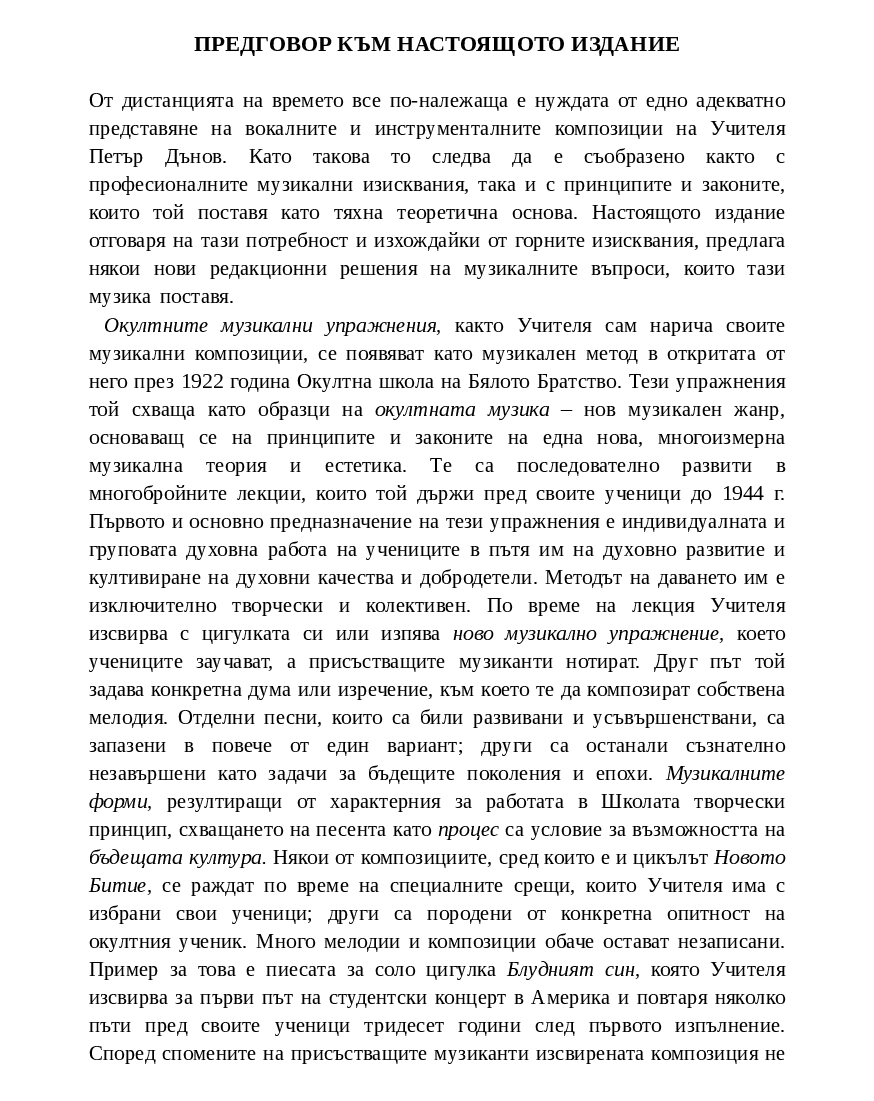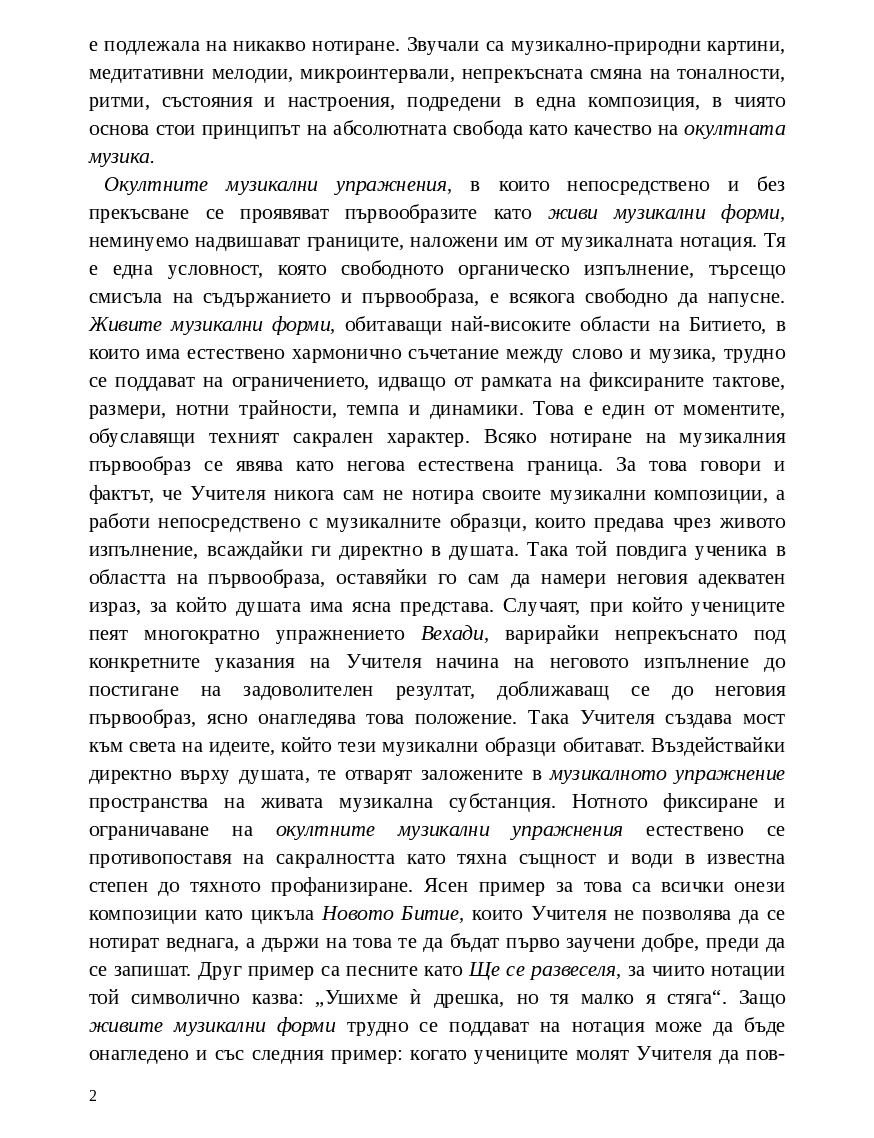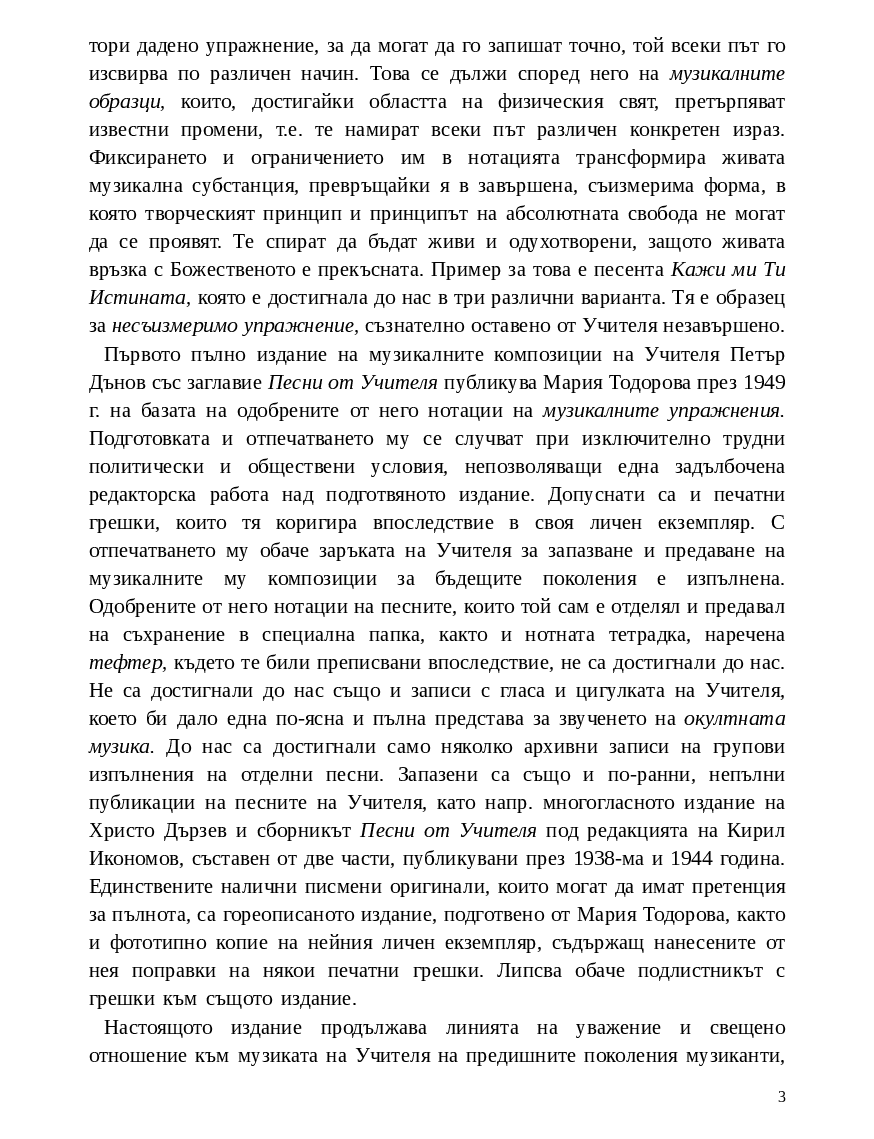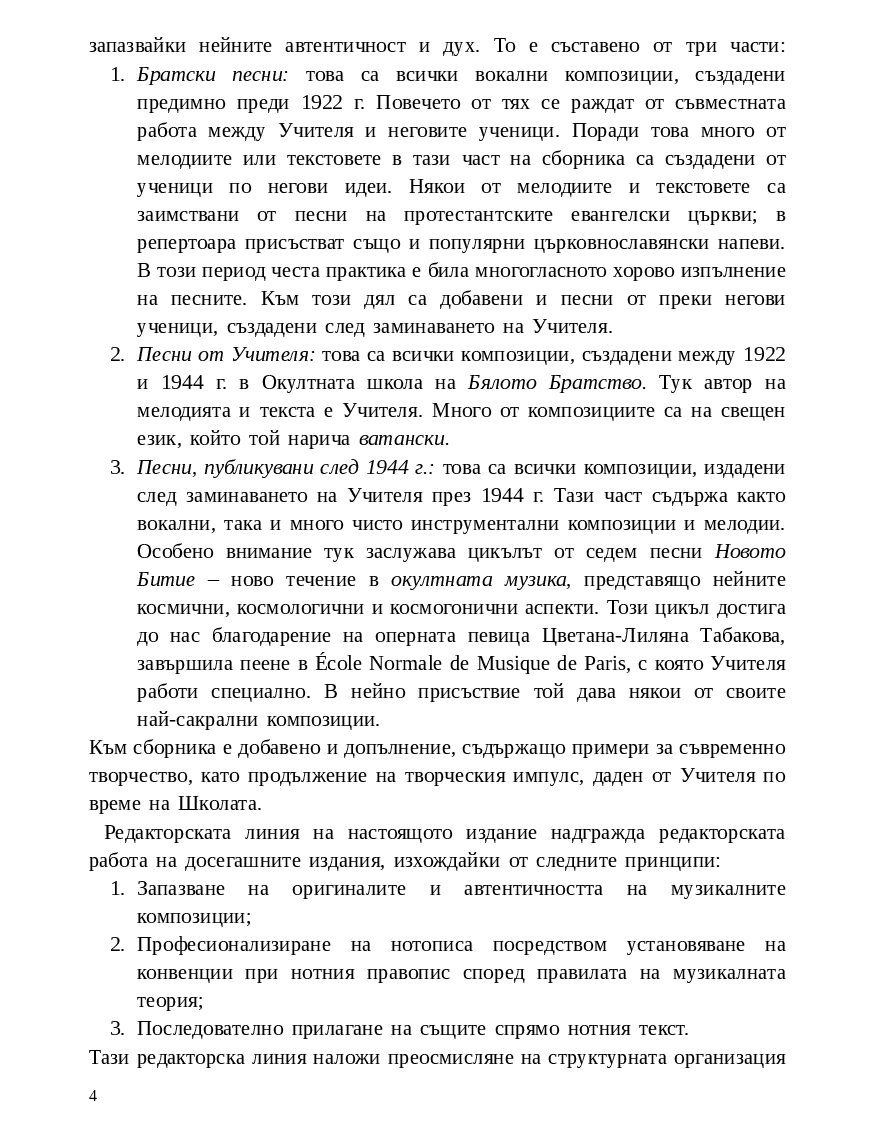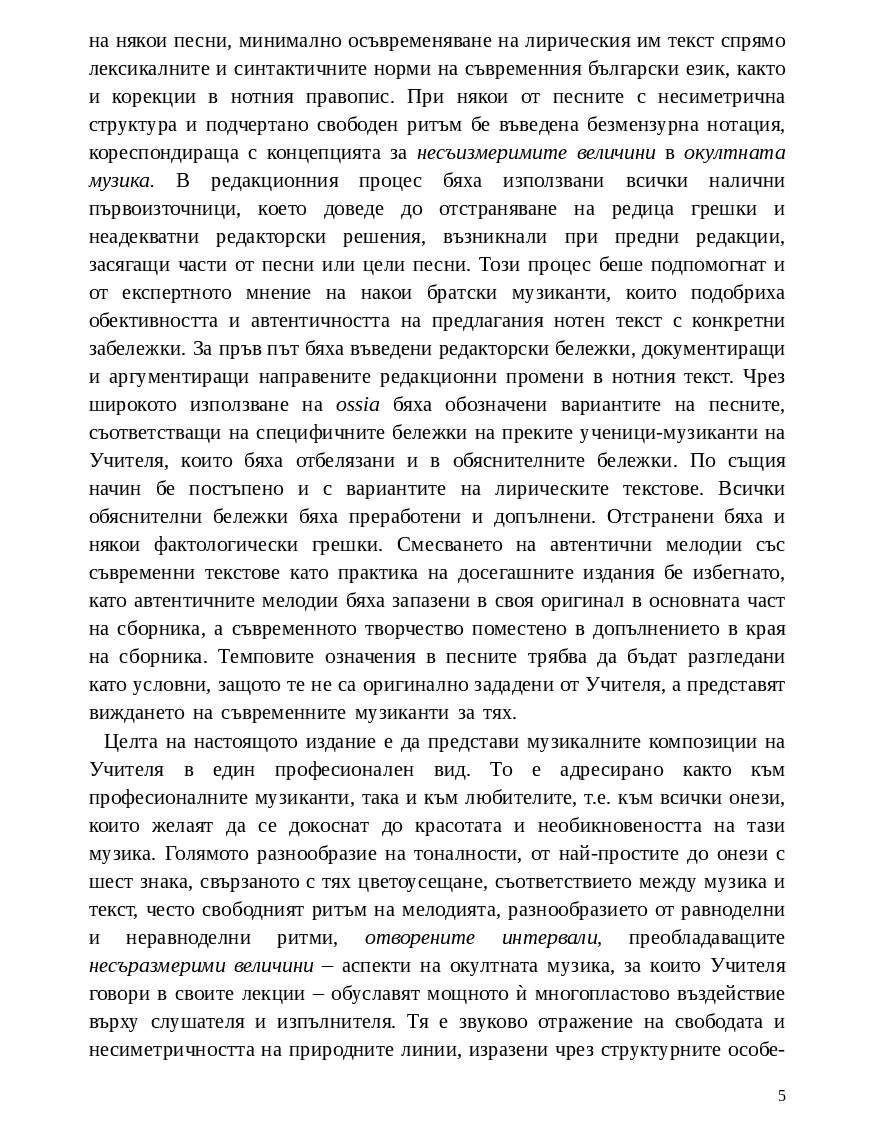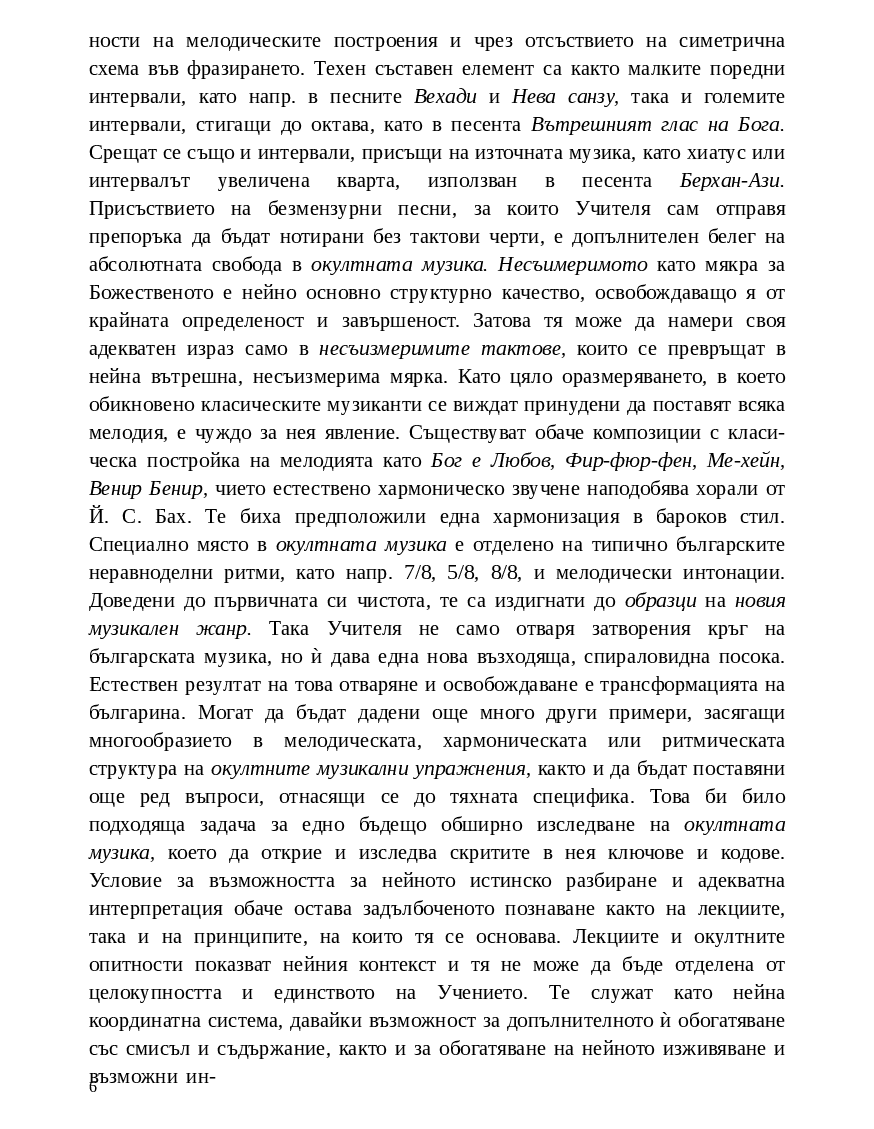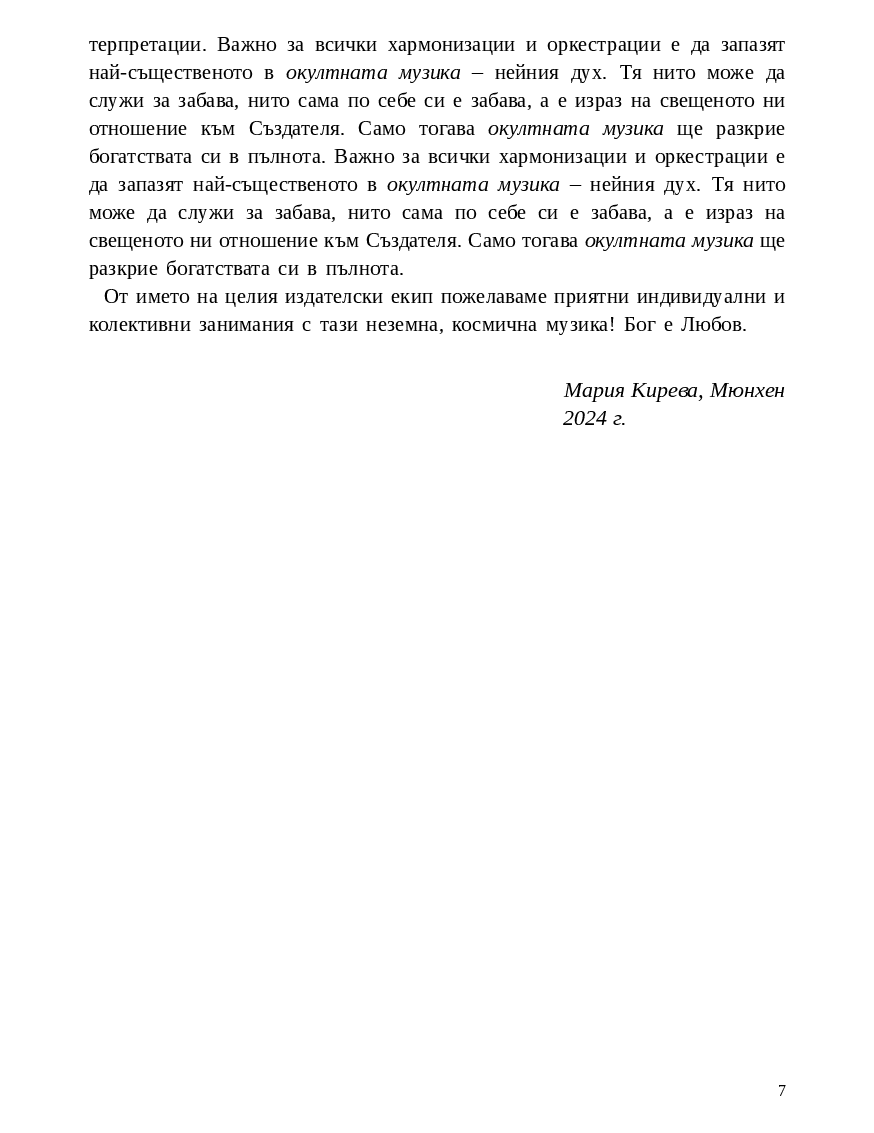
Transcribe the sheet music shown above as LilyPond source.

\version "2.24.3"

% include paper part and global functions
\include "include/globals.ily"

\bookpart {
  \paper {
    print-all-headers = ##f
    print-page-number = ##t
    print-first-page-number = ##f

    % put page numbers on the bottom
    oddHeaderMarkup = \markup ""
    evenHeaderMarkup = \markup ""
    oddFooterMarkup = \markup
    \fill-line {
      ""
      \if \should-print-page-number \fromproperty #'page:page-number-string
    }
    evenFooterMarkup = \markup
    \fill-line {
      \if \should-print-page-number \fromproperty #'page:page-number-string
      ""
    }

    left-margin = 1.5\cm
    right-margin = 1.5\cm
    top-margin = 1.6\cm
    bottom-margin = 1.2\cm
    ragged-bottom = ##t % do not spread the staves to fill the whole vertical space


  }

  \tocItem \markup "Предговор към настоящото издание"
  \markup \fontsize  #+3 { \fill-line \bold {"ПРЕДГОВОР КЪМ НАСТОЯЩОТО ИЗДАНИЕ"} }



  \markup \fontsize #+2.5 {
    \vspace #1.5  \override #'(baseline-skip . 2.7)


    \justify {

      От дистанцията на времето все по-належаща е нуждата от едно адекватно представяне на вокалните и инструменталните композиции на Учителя Петър Дънов. Като такова то следва да е съобразено както с професионалните музикални изисквания, така и с принципите и законите, които той поставя като тяхна теоретична основа. Настоящото издание отговаря на тази потребност и изхождайки от горните изисквания, предлага някои нови редакционни решения на музикалните въпроси, които тази музика поставя.

    }
  }
  
   \markup \fontsize #+2.5 {
    \vspace #0.6  \override #'(baseline-skip . 2.7)
    \justify {
      \hspace #1.5

      \italic {Окултните} \italic {музикални} \italic {упражнения,} както Учителя сам нарича своите музикални композиции, се появяват като музикален метод в откритата от него през 1922 година Окултна школа на Бялото Братство. Тези упражнения той схваща като образци на \italic {окултната} \italic {музика} – нов музикален жанр, основаващ се на принципите и законите на една нова, многоизмерна музикална теория и естетика. Те са последователно развити в многобройните лекции, които той държи пред своите ученици до 1944 г. Първото и основно предназначение на тези упражнения е индивидуалната и груповата духовна работа на учениците в пътя им на духовно развитие и култивиране на духовни качества и добродетели. Методът на даването им е изключително творчески и колективен. По време на лекция Учителя изсвирва с цигулката си или изпява \italic {ново} \italic {музикално} \italic {упражнение,} което учениците заучават, а присъстващите музиканти нотират. Друг път той задава конкретна дума или  изречение, към което те да композират собствена мелодия. Отделни песни, които са били развивани и усъвършенствани, са запазени в повече от един вариант; други са останали съзнателно незавършени като задачи за бъдещите поколения и епохи. \italic {Музикалните} \italic {форми,} резултиращи от характерния за работата в Школата творчески принцип, схващането на песента като \italic {процес} са условие за възможността на \italic {бъдещата} \italic {култура.} Някои от композициите, сред които е и цикълът \italic {Новото} \italic {Битие,} се раждат по време на специалните срещи, които Учителя има с избрани свои ученици; други са породени от конкретна опитност на окултния ученик. Много мелодии и композиции обаче остават незаписани.  Пример за това е пиесата за соло цигулка \italic {Блудният} \italic {син,} която Учителя изсвирва за първи път на студентски концерт в Америка и повтаря няколко пъти пред своите ученици тридесет години след първото изпълнение. Според спомените на присъстващите музиканти изсвирената композиция не

    }
  }
  
    \markup \fontsize #+2.5 {
    \override #'(baseline-skip . 2.7)
    \justify {
      е подлежала на никакво нотиране. Звучали са музикално-природни картини, медитативни мелодии, микроинтервали, непрекъсната смяна на тоналности, ритми, състояния и настроения, подредени в една композиция, в чиято основа стои принципът на абсолютната свобода като качество на \italic{окултната} \italic {музика.}
    }
  }
  
   \markup \fontsize #+2.5 {
    \vspace #0.6  \override #'(baseline-skip . 2.7)
    \justify {
      \hspace #1.5

      \italic{Окултните} \italic{музикални} \italic{упражнения,} в които непосредствено и без прекъсване се проявяват първообразите като \italic{живи} \italic{музикални} \italic{форми,} неминуемо надвишават границите, наложени им от музикалната нотация. Тя е една условност, която свободното органическо изпълнение, търсещо смисъла на съдържанието и първообраза, е всякога свободно да напусне.  \italic{Живите} \italic{музикални} \italic{форми,} обитаващи най-високите области на Битието, в които има естествено хармонично съчетание между слово и музика, трудно се поддават на ограничението, идващо от рамката на фиксираните тактове, размери, нотни трайности, темпа и динамики. Това е един от моментите, обуславящи техният сакрален характер. Всяко нотиране на музикалния първообраз се явява като негова естествена граница. За това говори и фактът, че Учителя никога сам не нотира своите музикални композиции, а работи непосредствено с  музикалните образци, които предава чрез живото изпълнение, всаждайки ги директно в душата. Така той  повдига ученика в областта на първообраза, оставяйки го сам да намери неговия адекватен израз, за който душата има ясна представа. Случаят, при който учениците пеят многократно упражнението \italic{Вехади,} варирайки непрекъснато под конкретните указания на Учителя начина на неговото изпълнение до постигане на задоволителен резултат, доближаващ се до неговия първообраз, ясно онагледява това положение. Така Учителя създава мост към света на идеите, който тези музикални образци обитават. Въздействайки директно върху душата, те отварят заложените в \italic{музикалното} \italic{упражнение} пространства на живата музикална субстанция. Нотното фиксиране и ограничаване на \italic{окултните} \italic{музикални} \italic{упражнения} естествено се противопоставя на сакралността като тяхна същност и води в известна степен до тяхното профанизиране. Ясен пример за това са всички онези композиции като цикъла \italic{Новото} \italic{Битие,} които Учителя не позволява да се нотират веднага, а държи на това те да бъдат първо заучени добре, преди да се запишат. Друг пример са песните като \italic{Ще} \italic{се }\italic{развеселя,} за чиито нотации той символично казва: „Ушихме ѝ дрешка, но тя малко я стяга“. Защо \italic{живите} \italic{музикални} \italic{форми} трудно се поддават на нотация може да бъде онагледено и със следния пример: когато учениците молят Учителя да пов-

    }
  }
  
    \markup \fontsize #+2.5 {
    \override #'(baseline-skip . 2.7)
    \justify {
      тори дадено упражнение, за да могат да го запишат точно, той всеки път го изсвирва по различен начин. Това се дължи според него на  \italic{музикалните} \italic{образци,} които, достигайки областта на физическия свят, претърпяват известни промени, т.е. те намират всеки път различен конкретен израз. Фиксирането и ограничението им в нотацията трансформира живата музикална субстанция, превръщайки я в завършена, съизмерима форма, в която творческият принцип и принципът на абсолютната свобода не могат да се проявят. Те спират да бъдат живи и одухотворени, защото живата връзка с Божественото е прекъсната. Пример за това е песента \italic{Кажи} \italic{ми} \italic{Ти} \italic{Истината,} която е достигнала до нас в три различни варианта. Тя е образец за \italic{несъизмеримо упражнение,} съзнателно оставено от Учителя незавършено.
    }
  }
  
   \markup \fontsize #+2.5 {
    \vspace #0.6  \override #'(baseline-skip . 2.7)
    \justify {
      \hspace #1.5
      Първото пълно издание на музикалните композиции на Учителя Петър Дънов със заглавие \italic {Песни} \italic {от} \italic {Учителя} публикува Мария Тодорова през 1949 г. на базата на одобрените от него нотации на \italic {музикалните} \italic {упражнения.} Подготовката и отпечатването му се случват при изключително трудни политически и обществени условия, непозволяващи една задълбочена редакторска работа над подготвяното издание. Допуснати са и печатни грешки, които тя коригира впоследствие в своя личен екземпляр. С отпечатването му обаче заръката на Учителя за запазване и предаване на музикалните му композиции за бъдещите поколения е изпълнена. Одобрените от него нотации на песните, които той сам е отделял и предавал на съхранение в специална папка, както и нотната тетрадка, наречена \italic {тефтер,} където те били преписвани впоследствие, не са достигнали до нас. Не са достигнали до нас също и записи с гласа и цигулката на Учителя, което би дало една по-ясна и пълна представа за звученето на \italic {окултната} \italic {музика.} До нас са достигнали само няколко архивни записи на групови изпълнения на отделни песни. Запазени са също и по-ранни, непълни публикации на песните на Учителя, като напр. многогласното издание на Христо Дързев и сборникът \italic {Песни} \italic {от} \italic {Учителя} под редакцията на Кирил Икономов, съставен от две части, публикувани през 1938-ма и 1944 година. Единствените налични писмени оригинали, които могат да имат претенция за пълнота, са гореописаното издание, подготвено от Мария Тодорова, както и фототипно копие на нейния личен екземпляр, съдържащ нанесените от нея поправки на някои печатни грешки. Липсва обаче подлистникът с грешки към същото издание.
    }
  }
  
   \markup \fontsize #+2.5 {
    \vspace #0.6  \override #'(baseline-skip . 2.7)
    \justify {
      \hspace #1.5
      Настоящото издание продължава линията на уважение и свещено отношение към музиката на Учителя на предишните поколения музиканти,
    }
  }


  \markup \fontsize #+2.5 {
    \vspace #0.5  \override #'(baseline-skip . 2.7)
    \justify {
      \justify-line {запазвайки нейните автентичност и дух. То е съставено от три части:}
    }
  }
  
  
  \markup \override #'(line-width . 62.5) \fontsize  #+2.5 {
    \override #'(baseline-skip . 2.7) \column {
      "    1."
    }
    \hspace #0.5
    \vspace #0.6  \override #'(baseline-skip . 2.7) \column {
      \justify {
        \italic {Братски песни: } това са всички вокални композиции, създадени предимно преди 1922 г. Повечето от тях се раждат от съвместната работа между Учителя и неговите ученици. Поради това много от мелодиите или текстовете в тази част на сборника са създадени от ученици по негови идеи. Някои от мелодиите и текстовете са заимствани от песни на протестантските евангелски църкви; в репертоара присъстват също и популярни църковнославянски напеви. В този период честа практика е била многогласното хорово изпълнение на песните. Към този дял са добавени и песни от преки негови ученици, създадени след заминаването на Учителя.
      }
    }
  }
  
    \markup \override #'(line-width . 62.5) \fontsize  #+2.5 {
    \vspace #0.6  \override #'(baseline-skip . 2.7) \column {
      "    2."
    }
    \hspace #0.5
    \override #'(baseline-skip . 2.7) \column {
      \justify {
        \italic { Песни от Учителя: } това са всички композиции, създадени между 1922 и 1944 г. в Окултната школа на \italic {Бялото}
        \italic {Братство.} Тук автор на мелодията и текста е Учителя. Много от композициите са на свещен език, който той
        нарича \italic {ватански.}
      }
    }
  }
  
   \markup \override #'(line-width . 62.5) \fontsize  #+2.5 {
    \vspace #0.6  \override #'(baseline-skip . 2.7) \column {
      "    3."
    }
    \hspace #0.5
    \override #'(baseline-skip . 2.7) \column {
      \justify {
        \italic {Песни, публикувани след 1944 г.:  } това са всички композиции, издадени след заминаването на Учителя през 1944 г.
        Тази част съдържа както вокални, така и много чисто инструментални композиции и мелодии. Особено внимание тук
        заслужава цикълът от седем песни \italic {Новото} \italic{Битие} – ново течение в \italic {окултната} \italic {музика,} представящо нейните космични, космологични и космогонични аспекти. Този цикъл достига до нас благодарение на оперната певица Цветана-Лиляна Табакова, завършила пеене в École Normale de Musique de Paris, с която Учителя работи специално. В нейно присъствие той дава някои от своите най-сакрални композиции.
      }
    }
  }
  
   \markup \fontsize #+2.5 {
    \vspace #0.6  \override #'(baseline-skip . 2.7)
    \justify {
      Към сборника е добавено и допълнение, съдържащо примери за съвременно творчество, като продължение на творческия импулс, даден от Учителя по време на Школата.
    }
  }
  
   \markup \fontsize #+2.5 {
    \vspace #0.6  \override #'(baseline-skip . 2.7)
    \justify {
      \hspace #1.5
      Редакторската линия на настоящото издание надгражда редакторската работа на досегашните издания, изхождайки
      от следните принципи:
    }
  }
  
    \markup \override #'(line-width . 62.5) \fontsize  #+2.5 {
    \vspace #0.6  \override #'(baseline-skip . 2.7) \column {
      "    1."
    }
    \hspace #0.5
    \override #'(baseline-skip . 2.7) \column {
      \justify {
        Запазване на оригиналите и автентичността на музикалните композиции;
      }
    }
  }
  
    \markup \override #'(line-width . 62.5) \fontsize  #+2.5 {
    \vspace #0.6  \override #'(baseline-skip . 2.7) \column {
      "    2."
    }
    \hspace #0.5
    \override #'(baseline-skip . 2.7) \column {
      \justify {
        Професионализиране на нотописа посредством установяване на конвенции при нотния правопис според правилата на музикалната теория;
      }
    }
  }
  
  
  \markup \override #'(line-width . 62.5) \fontsize  #+2.5 {
    \vspace #0.6 \override #'(baseline-skip . 2.7) \column {
      "    3."
    }
    \hspace #0.5
    \override #'(baseline-skip . 2.7) \column {
      \justify {
        Последователно прилагане на същите спрямо нотния текст.
      }
    }
  }
   \markup \fontsize #+2.5 {
    \vspace #0.6 \override #'(baseline-skip . 2.7)
    \justify {Тази редакторска линия наложи преосмисляне на структурната организация}
  }
  \markup \fontsize #+2.5 {
    \override #'(baseline-skip . 2.7)
    \justify {
      на някои песни, минимално осъвременяване на лирическия им текст спрямо лексикалните и синтактичните норми на съвременния български език, както и корекции в нотния правопис. При някои от песните с несиметрична структура и подчертано свободен ритъм бе въведена безмензурна нотация, кореспондираща с концепцията за \italic"несъизмеримите" \italic"величини" в \italic"окултната" \italic"музика." В редакционния процес бяха използвани всички налични първоизточници, което доведе до отстраняване на редица грешки и неадекватни редакторски решения, възникнали при предни редакции, засягащи части от песни или цели песни. Този процес беше подпомогнат и от експертното мнение на накои братски музиканти, които подобриха обективността и автентичността на предлагания нотен текст с конкретни забележки. За пръв път бяха въведени редакторски бележки, документиращи и аргументиращи направените редакционни промени в нотния текст. Чрез широкото използване на \italic {ossia} бяха обозначени вариантите на песните, съответстващи на специфичните бележки на преките ученици-музиканти на Учителя, които бяха отбелязани и в обяснителните бележки. По същия начин бе постъпено и с вариантите на лирическите текстове. Всички обяснителни бележки бяха преработени и допълнени. Отстранени бяха и някои фактологически грешки. Смесването на автентични мелодии със съвременни текстове като практика на досегашните издания бе избегнато, като автентичните мелодии бяха запазени в своя оригинал в основната част на сборника, а съвременното творчество поместено в допълнението в края на сборника. Темповите означения в песните трябва да бъдат разгледани като условни, защото те не са оригинално зададени от Учителя, а представят виждането на съвременните музиканти за тях.    
    }
  }
  
    \markup \fontsize #+2.5 {
    \vspace #0.6  \override #'(baseline-skip . 2.7)
    \justify {
      \hspace #1.5

      Целта на настоящото издание е да представи музикалните композиции на Учителя в един професионален вид. То е адресирано както към професионалните музиканти, така и към любителите, т.е. към всички онези, които желаят да се докоснат до красотата и необикновеността на тази музика. Голямото разнообразие на тоналности, от най-простите до онези с шест знака, свързаното с тях цветоусещане, съответствието между музика и текст, често свободният ритъм на мелодията, разнообразието от равноделни и неравноделни ритми, \italic {отворените} \italic {интервали,} преобладаващите \italic {несъразмерими} \italic {величини} – аспекти на окултната музика, за които Учителя говори в своите лекции – обуславят мощното ѝ многопластово въздействие върху слушателя и изпълнителя. Тя е звуково отражение на свободата и несиметричността на природните линии, изразени чрез структурните особе-
    }
  }
  
     \markup \fontsize #+2.5 {
    \vspace #0.6  \override #'(baseline-skip . 2.7)
    \justify {
      
      ности на мелодическите построения и чрез отсъствието на симетрична схема във фразирането. Техен съставен елемент са както малките поредни интервали, като напр. в песните \italic {Вехади} и \italic {Нева санзу,} така и големите интервали, стигащи до октава, като в песента \italic {Вътрешният глас на Бога.} Срещат се също и интервали, присъщи на източната музика, като хиатус или интервалът увеличена кварта, използван в песента \italic {Берхан-Ази.} Присъствието на безмензурни песни, за които Учителя сам отправя препоръка да бъдат нотирани без тактови черти, е допълнителен белег на абсолютната свобода в \italic {окултната} \italic {музика.} \italic {Несъимеримото} като мякра за Божественото е нейнo основно структурно качество, освобождаващо я от крайната определеност и завършеност. Затова тя може да намери своя адекватен израз само в \italic {несъизмеримите} \italic {тактове,} които се превръщат в нейна вътрешна, несъизмерима мярка. Като цяло оразмеряването, в което обикновено класическите музиканти се виждат принудени да поставят всяка мелодия, е чуждо за нея явление. Съществуват обаче композиции с класи- ческа постройка на мелодията като \italic {Бог e Любов,} \italic {Фир-фюр-фен,} \italic {Ме-хейн,} \italic {Венир} \italic{ Бенир,} чието естествено  хармоническо звучене наподобява хорали от Й. С. Бах. Те биха предположили една хармонизация в бароков стил. Специално място в \italic {окултната} \italic {музика} е отделено на типично българските неравноделни ритми, като напр. 7/8, 5/8, 8/8, и мелодически интонации. Доведени до първичната си чистота, те са издигнати до \italic {образци} на \italic {новия} \italic {музикален} \italic {жанр.} Така Учителя не само отваря затворения кръг на българската музика, но ѝ дава една нова възходяща, спираловидна посока. Естествен резултат на това отваряне и освобождаване е трансформацията на българина. Могат да бъдат дадени още много други примери, засягащи многообразието в мелодическата, хармоническата или ритмическата структура на \italic {окултните} \italic {музикални} \italic {упражнения,} както и да бъдат поставяни още ред въпроси, отнасящи се до тяхната специфика. Това би било подходяща задача за едно бъдещо обширно изследване на \italic {окултната} \italic {музика,} което да открие и изследва скритите в нея ключове и кодове. Условие за възможността за нейното истинско разбиране и адекватна интерпретация обаче остава задълбоченото познаване както на лекциите, така и на принципите, на които тя се основава. Лекциите и окултните опитности показват нейния контекст и тя не може да бъде отделена от целокупността и единството на Учението. Те служат като нейна координатна система, давайки възможност за допълнителното ѝ обогатяване със смисъл и съдържание, както и за обогатяване на нейното изживяване и възможни ин-
      
       }
  }

  
    \markup \fontsize #+2.5 {
    \vspace #0.6  \override #'(baseline-skip . 2.7)
    \justify {
      
    терпретации. Важно за всички хармонизации и оркестрации е    да запазят най-същественото в \italic {окултната} \italic {музика} – нейния дух. Тя нито може да служи за забава, нито сама по себе си е забава, а е израз на свещеното ни отношение към Създателя. Само тогава \italic {окултната} \italic {музика} ще разкрие богатствата си в пълнота. Важно за всички хармонизации и оркестрации е да запазят най-същественото в \italic {окултната} \italic {музика} – нейния дух. Тя нито може да служи за забава, нито сама по себе си е забава, а е израз на свещеното ни отношение към Създателя. Само тогава \italic {окултната} \italic {музика} ще разкрие богатствата си в пълнота.
       }
  }
  
    \markup \fontsize #+2.5 {
    \vspace #0.6  \override #'(baseline-skip . 2.7)
    \justify {
      \hspace #1.5 От името на целия издателски екип пожелаваме приятни индивидуални и колективни занимания с тази неземна, космична музика! Бог е Любов.
    }
  }
  
    \markup \fontsize #+3 \raise #0 \override #'(baseline-skip . 2.7) {
    \column {
      \line {"  "}
      \line {"  "}
      %\fill-line { "" ""  \italic {"Петър Ганев, София    "} }
      \fill-line { "" ""  \italic {"Мария Кирева, Мюнхен"} }
      \fill-line { "" ""  \italic {"2024 г.                            "} }
    }
  } 
  
  
  
  
} % bookpart